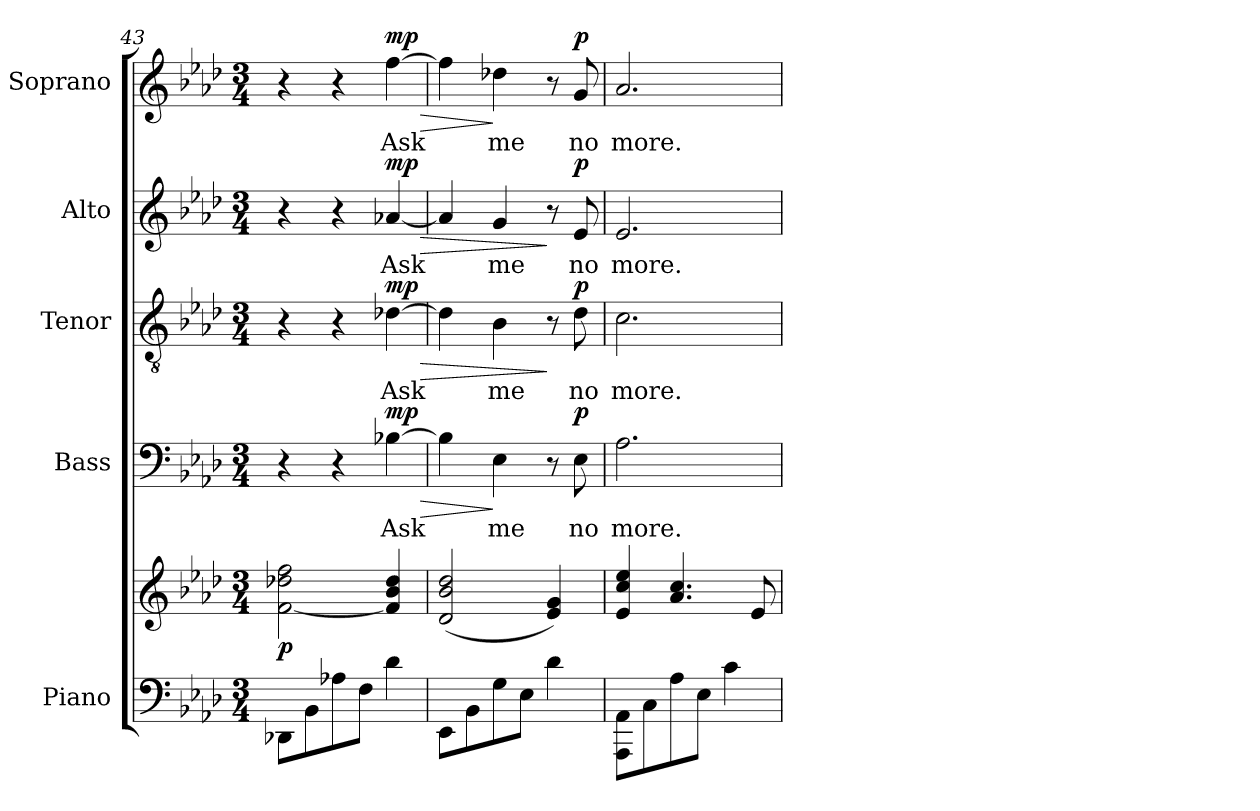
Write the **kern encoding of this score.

**kern	**kern	**dynam	**kern	**text	**dynam	**kern	**text	**dynam	**kern	**text	**dynam	**kern	**text	**dynam
*part5	*part5	*part5	*part4	*part4	*part4	*part3	*part3	*part3	*part2	*part2	*part2	*part1	*part1	*part1
*staff6	*staff5	*staff5/6	*staff4	*staff4	*staff4	*staff3	*staff3	*staff3	*staff2	*staff2	*staff2	*staff1	*staff1	*staff1
*I"Piano	*	*	*I"Bass	*	*	*I"Tenor	*	*	*I"Alto	*	*	*I"Soprano	*	*
*I'Pno.	*	*	*I'B.	*	*	*I'T.	*	*	*I'A.	*	*	*I'S.	*	*
*clefF4	*clefG2	*	*clefF4	*	*	*clefGv2	*	*	*clefG2	*	*	*clefG2	*	*
*k[b-e-a-d-]	*k[b-e-a-d-]	*	*k[b-e-a-d-]	*	*	*k[b-e-a-d-]	*	*	*k[b-e-a-d-]	*	*	*k[b-e-a-d-]	*	*
*M3/4	*M3/4	*	*M3/4	*	*	*M3/4	*	*	*M3/4	*	*	*M3/4	*	*
=43	=43	=43	=43	=43	=43	=43	=43	=43	=43	=43	=43	=43	=43	=43
!	!	!LO:DY:b	!	!	!	!	!	!	!	!	!	!	!	!
8DD-X\L	[2f\ 2dd-X\ 2ff\	p	4r	.	.	4r	.	.	4r	.	.	4r	.	.
8BB-\	.	.	.	.	.	.	.	.	.	.	.	.	.	.
8A-X\	.	.	4r	.	.	4r	.	.	4r	.	.	4r	.	.
8F\J	.	.	.	.	.	.	.	.	.	.	.	.	.	.
!	!	!	!	!	!LO:HP:b	!	!	!LO:HP:b	!	!	!LO:HP:b	!	!	!LO:HP:b
!	!	!	!	!	!LO:DY:n=1:a	!	!	!LO:DY:n=1:a	!	!	!LO:DY:n=1:a	!	!	!LO:DY:n=1:a
4d-\	4f/] 4b-/ 4dd-/	.	[4B-X\	Ask	> mp	[4d-X\	Ask	> mp	[4a-X/	Ask	> mp	[4ff\	Ask	> mp
=44	=44	=44	=44	=44	=44	=44	=44	=44	=44	=44	=44	=44	=44	=44
8EE-\L	(2d-/ 2b-/ 2dd-/	.	4B-\]	.	.	4d-\]	.	.	4a-/]	.	.	4ff\]	.	.
8BB-\	.	.	.	.	.	.	.	.	.	.	.	.	.	.
8G\	.	.	4E-\	me	]	4B-\	me	.	4g/	me	.	4dd-X\	me	]
8E-\J	.	.	.	.	.	.	.	.	.	.	.	.	.	.
4d-\	4e-/ 4g/)	.	8r	.	.	8r	.	]	8r	.	]	8r	.	.
!	!	!	!	!	!LO:DY:a	!	!	!LO:DY:a	!	!	!LO:DY:a	!	!	!LO:DY:a
.	.	.	8E-\	no	p	8d-\	no	p	8e-/	no	p	8g/	no	p
=45	=45	=45	=45	=45	=45	=45	=45	=45	=45	=45	=45	=45	=45	=45
8AAA-\ 8AA-\L	4e-/ 4cc/ 4ee-/	.	2.A-\	more.	.	2.c\	more.	.	2.e-/	more.	.	2.a-/	more.	.
8C\	.	.	.	.	.	.	.	.	.	.	.	.	.	.
8A-\	4.a-/ 4.cc/	.	.	.	.	.	.	.	.	.	.	.	.	.
8E-\J	.	.	.	.	.	.	.	.	.	.	.	.	.	.
4c\	.	.	.	.	.	.	.	.	.	.	.	.	.	.
.	8e-/	.	.	.	.	.	.	.	.	.	.	.	.	.
=	=	=	=	=	=	=	=	=	=	=	=	=	=	=
*-	*-	*-	*-	*-	*-	*-	*-	*-	*-	*-	*-	*-	*-	*-
